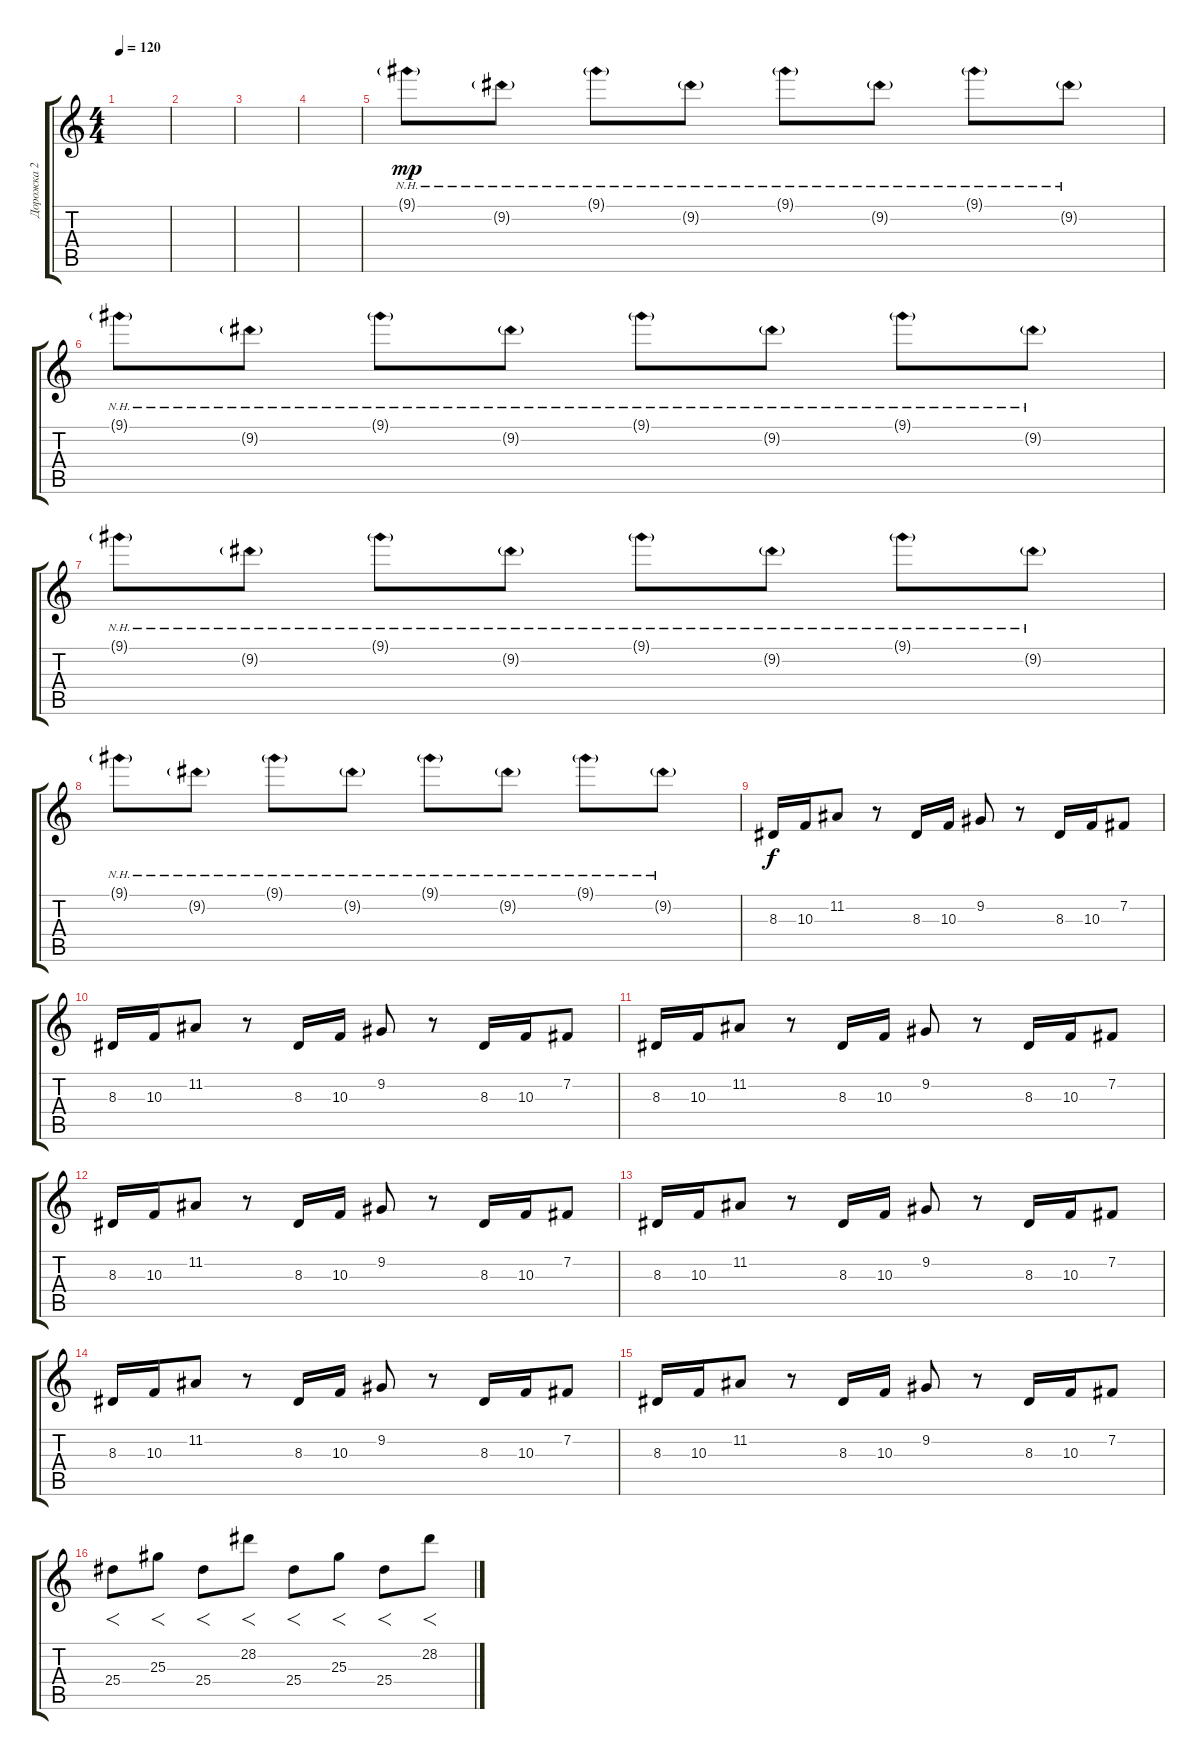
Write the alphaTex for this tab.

\track ("Дорожка 2" "Дорожка 2") {instrument stringensemble1}
\staff {score tabs}
\tuning (E4 B3 G3 D3 A2 D2) {hide}
\ts (4 4)
\tempo 120
\clef g2
\ks c
|
|
|
|
9.1{nh g}.8{dy mp instrument electricguitarjazz} 9.2{nh g}.8 9.1{nh g}.8 9.2{nh g}.8 9.1{nh g}.8 9.2{nh g}.8 9.1{nh g}.8 9.2{nh g}.8 |
9.1{nh g}.8 9.2{nh g}.8 9.1{nh g}.8 9.2{nh g}.8 9.1{nh g}.8 9.2{nh g}.8 9.1{nh g}.8 9.2{nh g}.8 |
9.1{nh g}.8 9.2{nh g}.8 9.1{nh g}.8 9.2{nh g}.8 9.1{nh g}.8 9.2{nh g}.8 9.1{nh g}.8 9.2{nh g}.8 |
9.1{nh g}.8 9.2{nh g}.8 9.1{nh g}.8 9.2{nh g}.8 9.1{nh g}.8 9.2{nh g}.8 9.1{nh g}.8 9.2{nh g}.8 |
8.3.16{dy f instrument tremolostrings} 10.3.16 11.2.8 r.8 8.3.16 10.3.16 9.2.8 r.8 8.3.16 10.3.16 7.2.8 |
8.3.16 10.3.16 11.2.8 r.8 8.3.16 10.3.16 9.2.8 r.8 8.3.16 10.3.16 7.2.8 |
8.3.16 10.3.16 11.2.8 r.8 8.3.16 10.3.16 9.2.8 r.8 8.3.16 10.3.16 7.2.8 |
8.3.16 10.3.16 11.2.8 r.8 8.3.16 10.3.16 9.2.8 r.8 8.3.16 10.3.16 7.2.8 |
8.3.16 10.3.16 11.2.8 r.8 8.3.16 10.3.16 9.2.8 r.8 8.3.16 10.3.16 7.2.8 |
8.3.16 10.3.16 11.2.8 r.8 8.3.16 10.3.16 9.2.8 r.8 8.3.16 10.3.16 7.2.8 |
8.3.16 10.3.16 11.2.8 r.8 8.3.16 10.3.16 9.2.8 r.8 8.3.16 10.3.16 7.2.8 |
25.4.8{f instrument electricguitarjazz} 25.3.8{f} 25.4.8{f} 28.2.8{f} 25.4.8{f} 25.3.8{f} 25.4.8{f} 28.2.8{f}
